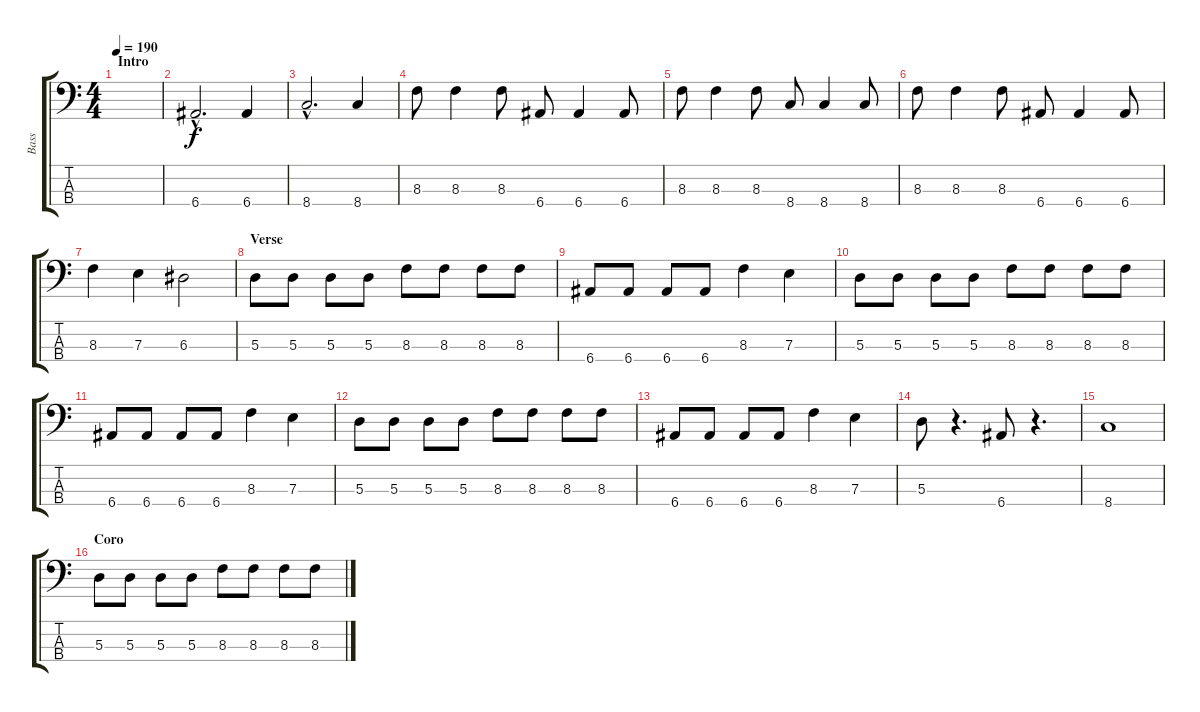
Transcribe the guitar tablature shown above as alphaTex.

\track ("Bass" "Bass") {instrument electricbassfinger}
\staff {score tabs}
\tuning (G2 D2 A1 E1) {hide}
\ts (4 4)
\section ("" "Intro")
\tempo 190
\clef f4
\ks c
|
6.4{hac}.2{d} 6.4.4 |
8.4{hac}.2{d} 8.4.4 |
8.3.8 8.3.4 8.3.8 6.4.8 6.4.4 6.4.8 |
8.3.8 8.3.4 8.3.8 8.4.8 8.4.4 8.4.8 |
8.3.8 8.3.4 8.3.8 6.4.8 6.4.4 6.4.8 |
8.3.4 7.3.4 6.3.2 |
\section ("" "Verse")
5.3.8 5.3.8 5.3.8 5.3.8 8.3.8 8.3.8 8.3.8 8.3.8 |
6.4.8 6.4.8 6.4.8 6.4.8 8.3.4 7.3.4 |
5.3.8 5.3.8 5.3.8 5.3.8 8.3.8 8.3.8 8.3.8 8.3.8 |
6.4.8 6.4.8 6.4.8 6.4.8 8.3.4 7.3.4 |
5.3.8 5.3.8 5.3.8 5.3.8 8.3.8 8.3.8 8.3.8 8.3.8 |
6.4.8 6.4.8 6.4.8 6.4.8 8.3.4 7.3.4 |
5.3.8 r.4{d} 6.4.8 r.4{d} |
8.4.1 |
\section ("" "Coro")
5.3.8 5.3.8 5.3.8 5.3.8 8.3.8 8.3.8 8.3.8 8.3.8
